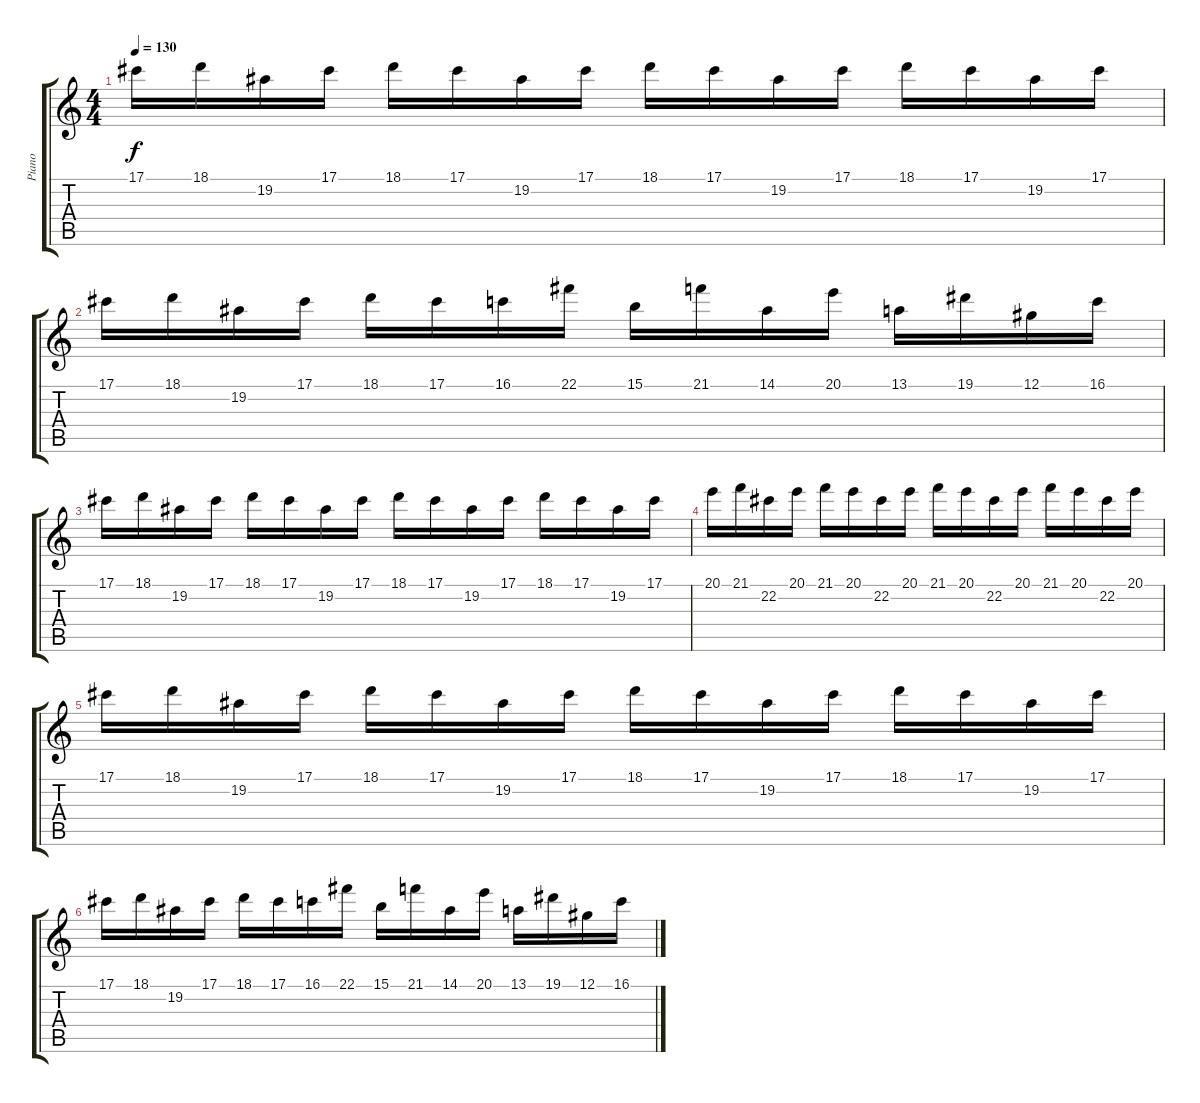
\track ("Piano" "Piano") {instrument acousticgrandpiano}
\staff {score tabs}
\tuning (Ab4 Eb4 B3 Gb3 Db3 Ab2) {hide}
\ts (4 4)
\tempo 130
\clef g2
\ks c
17.1.16{dy f} 18.1.16 19.2.16 17.1.16 18.1.16 17.1.16 19.2.16 17.1.16 18.1.16 17.1.16 19.2.16 17.1.16 18.1.16 17.1.16 19.2.16 17.1.16 |
17.1.16 18.1.16 19.2.16 17.1.16 18.1.16 17.1.16 16.1.16 22.1.16 15.1.16 21.1.16 14.1.16 20.1.16 13.1.16 19.1.16 12.1.16 16.1.16 |
17.1.16 18.1.16 19.2.16 17.1.16 18.1.16 17.1.16 19.2.16 17.1.16 18.1.16 17.1.16 19.2.16 17.1.16 18.1.16 17.1.16 19.2.16 17.1.16 |
20.1.16 21.1.16 22.2.16 20.1.16 21.1.16 20.1.16 22.2.16 20.1.16 21.1.16 20.1.16 22.2.16 20.1.16 21.1.16 20.1.16 22.2.16 20.1.16 |
17.1.16 18.1.16 19.2.16 17.1.16 18.1.16 17.1.16 19.2.16 17.1.16 18.1.16 17.1.16 19.2.16 17.1.16 18.1.16 17.1.16 19.2.16 17.1.16 |
17.1.16 18.1.16 19.2.16 17.1.16 18.1.16 17.1.16 16.1.16 22.1.16 15.1.16 21.1.16 14.1.16 20.1.16 13.1.16 19.1.16 12.1.16 16.1.16
